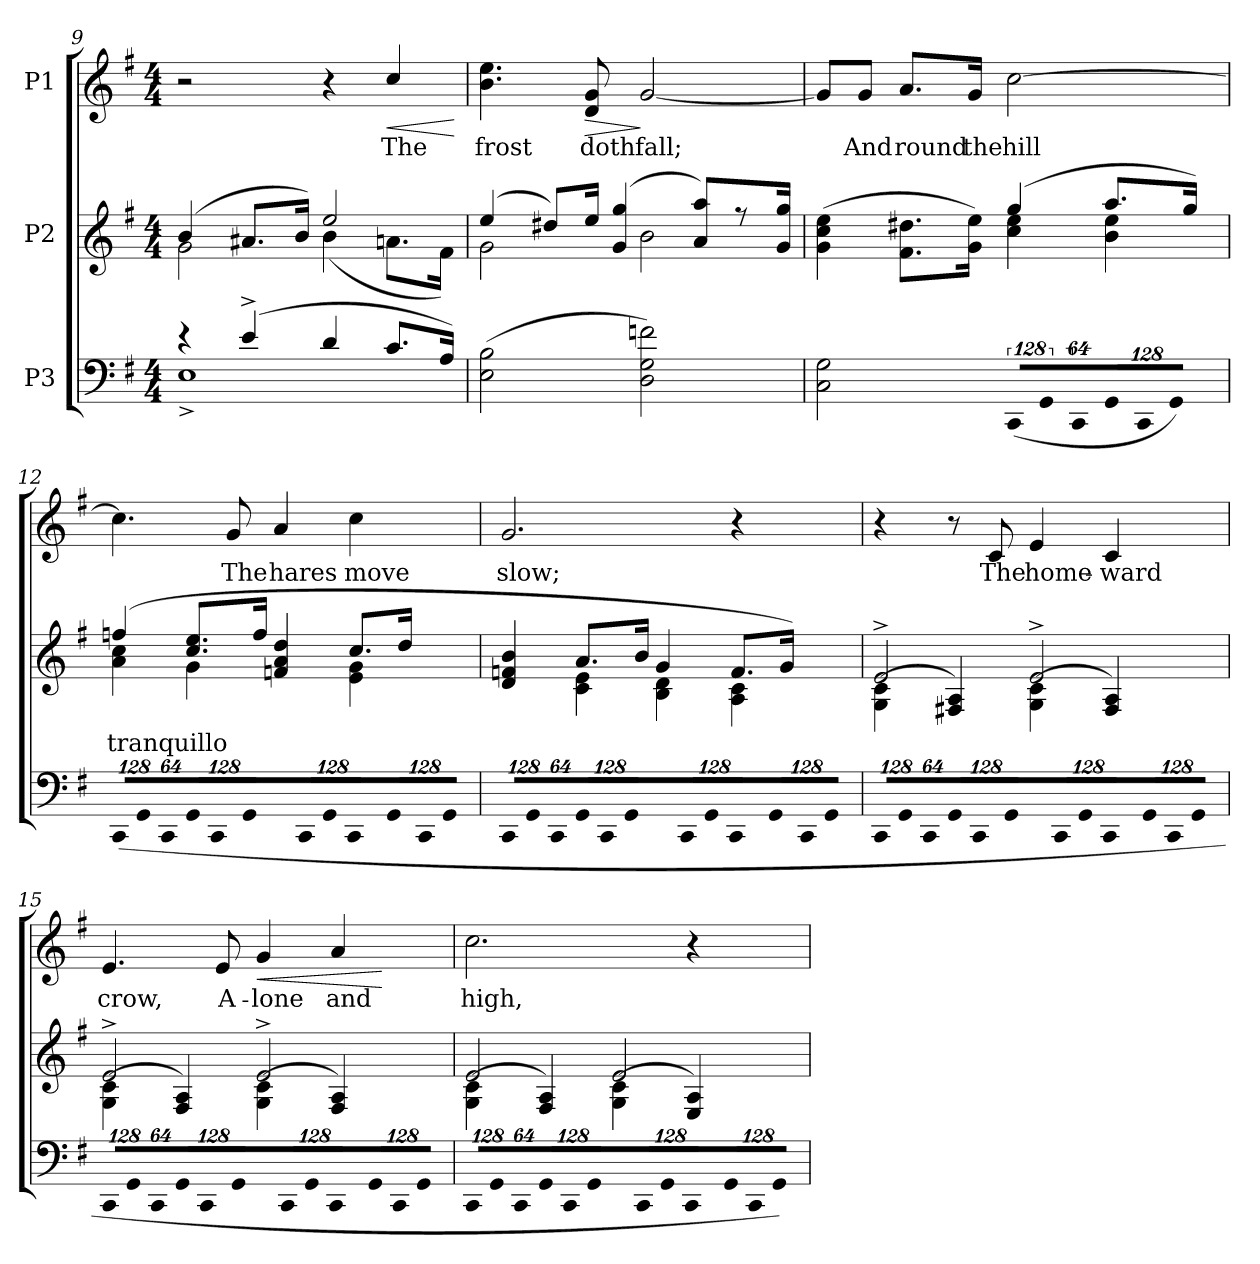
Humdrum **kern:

**kern	**kern	**text	**kern	**text	**dynam
*part3	*part2	*part2	*part1	*part1	*part1
*staff3	*staff2	*staff2	*staff1	*staff1	*staff1
*I"P3	*I"P2	*	*I"P1	*	*
*clefF4	*clefG2	*	*clefG2	*	*
*k[f#]	*k[f#]	*	*k[f#]	*	*
*e:	*e:	*	*e:	*	*
*M4/4	*M4/4	*	*M4/4	*	*
=9	=9	=9	=9	=9	=9
*^	*^	*	*	*	*
4r	1E^i	(4bi/	2gi\	.	2r	.	.
(4e^i/	.	8.a#Xi/L	.	.	.	.	.
.	.	16bi/Jk)	.	.	.	.	.
4di/	.	2eei/	(4bi\	.	4r	.	.
!	!	!	!	!	!	!LO:LY:b:color=#000000	!LO:HP:b
8.ci/L	.	.	8.ani\L	.	4cci/	The	<
16Ai/Jk)	.	.	16f#i\Jk)	.	.	.	.
*v	*v	*	*	*	*	*	*
*	*v	*v	*	*	*	*
.	.	.	.	.	[
=10	=10	=10	=10	=10	=10
*	*^	*	*	*	*
!	!	!	!	!	!LO:LY:b:color=#000000	!
(2Ei\ 2Bi	(4eei/	2gi\	.	4.bi\ 4.eei	frost	.
.	8dd#Xi/L)	.	.	.	.	.
!	!	!	!	!	!LO:LY:b:color=#000000	!LO:HP:b
.	16eei/Jk	.	.	8di/ 8gi	doth	>
.	(4gi/ 4ggi	.	.	.	.	.
!	!	!	!	!	!LO:LY:b:color=#000000	!
2Di\ 2Gi 2fni)	.	2bi\	.	[2gi/	fall;	]
.	8ai/ 8aaiL)	.	.	.	.	.
.	8r	.	.	.	.	.
.	16gi/ 16ggiJk	.	.	.	.	.
=11	=11	=11	=11	=11	=11	=11
2Ci\ 2Gi	(4gi\ 4cci 4eei	2ryy	.	8gi/L]	.	.
!	!	!	!	!	!LO:LY:b:color=#000000	!
.	.	.	.	8gi/J	And	.
!	!	!	!	!	!LO:LY:b:color=#000000	!
.	8.f#i\ 8.dd#XiL	.	.	8.ai/L	round	.
!	!	!	!	!	!LO:LY:b:color=#000000	!
.	16gi\ 16eeiJk)	.	.	16gi/Jk	the	.
!LO:N:vis=8	!	!	!	!	!	!
!	!	!	!	!	!LO:LY:b:color=#000000	!
(1024%85CCi/L	(4ggi/	4cci\ 4eei	.	[2cci\	hill	.
!LO:N:vis=8	!	!	!	!	!	!
1024%85GGi/	.	.	.	.	.	.
!LO:N:vis=8	!	!	!	!	!	!
512%43CCi/J	.	.	.	.	.	.
!LO:N:vis=8	!	!	!	!	!	!
1024%85GGi/L	8.aai/L	4bi\ 4eei	.	.	.	.
!LO:N:vis=8	!	!	!	!	!	!
1024%85CCi/	.	.	.	.	.	.
!LO:N:vis=8	!	!	!	!	!	!
512%43GGi/J)	.	.	.	.	.	.
.	16ggi/Jk)	.	.	.	.	.
!!LO:LB:g=z
=12	=12	=12	=12	=12	=12	=12
*Xbrackettup	*	*	*	*	*	*
!LO:N:vis=8	!	!	!	!	!	!
!	!	!	!LO:LY:b:color=#000000	!	!	!
(1024%85CCi/L	(4ffni/	4ai\ 4cci	tranquillo	4.cci\]	.	.
!LO:N:vis=8	!	!	!	!	!	!
1024%85GGi/	.	.	.	.	.	.
!LO:N:vis=8	!	!	!	!	!	!
512%43CCi/J	.	.	.	.	.	.
!LO:N:vis=8	!	!	!	!	!	!
1024%85GGi/L	8.cci/ 8.eeiL	4gi\	.	.	.	.
!LO:N:vis=8	!	!	!	!	!	!
1024%85CCi/	.	.	.	.	.	.
!	!	!	!	!	!LO:LY:b:color=#000000	!
.	.	.	.	8gi/	The	.
!LO:N:vis=8	!	!	!	!	!	!
512%43GGi/J	.	.	.	.	.	.
.	16ffi/Jk	.	.	.	.	.
!LO:N:vis=8	!	!	!	!	!	!
!	!	!	!	!	!LO:LY:b:color=#000000	!
1024%85CCi/L	4fni/ 4ai 4ddi	4ryy	.	4ai/	hares	.
!LO:N:vis=8	!	!	!	!	!	!
1024%85GGi/	.	.	.	.	.	.
!LO:N:vis=8	!	!	!	!	!	!
512%43CCi/J	.	.	.	.	.	.
!LO:N:vis=8	!	!	!	!	!	!
!	!	!	!	!	!LO:LY:b:color=#000000	!
1024%85GGi/L	8.cci/L	4ei\ 4gi	.	4cci\	move	.
!LO:N:vis=8	!	!	!	!	!	!
1024%85CCi/	.	.	.	.	.	.
!LO:N:vis=8	!	!	!	!	!	!
512%43GGi/J	.	.	.	.	.	.
.	16ddi/Jk	.	.	.	.	.
=13	=13	=13	=13	=13	=13	=13
!LO:N:vis=8	!	!	!	!	!	!
!	!	!	!	!	!LO:LY:b:color=#000000	!
1024%85CCi/L	4di/ 4fni 4bi	4ryy	.	2.gi/	slow;	.
!LO:N:vis=8	!	!	!	!	!	!
1024%85GGi/	.	.	.	.	.	.
!LO:N:vis=8	!	!	!	!	!	!
512%43CCi/J	.	.	.	.	.	.
!LO:N:vis=8	!	!	!	!	!	!
1024%85GGi/L	8.ai/L	4ci\ 4ei	.	.	.	.
!LO:N:vis=8	!	!	!	!	!	!
1024%85CCi/	.	.	.	.	.	.
!LO:N:vis=8	!	!	!	!	!	!
512%43GGi/J	.	.	.	.	.	.
.	16bi/Jk	.	.	.	.	.
!LO:N:vis=8	!	!	!	!	!	!
1024%85CCi/L	4gi/	4Bi\ 4di	.	.	.	.
!LO:N:vis=8	!	!	!	!	!	!
1024%85GGi/	.	.	.	.	.	.
!LO:N:vis=8	!	!	!	!	!	!
512%43CCi/J	.	.	.	.	.	.
!LO:N:vis=8	!	!	!	!	!	!
1024%85GGi/L	8.fi/L	4Ai\ 4ci	.	4r	.	.
!LO:N:vis=8	!	!	!	!	!	!
1024%85CCi/	.	.	.	.	.	.
!LO:N:vis=8	!	!	!	!	!	!
512%43GGi/J	.	.	.	.	.	.
.	16gi/Jk)	.	.	.	.	.
=14	=14	=14	=14	=14	=14	=14
!LO:N:vis=8	!	!	!	!	!	!
1024%85CCi/L	2e^i/	(4Gi\ 4ci	.	4r	.	.
!LO:N:vis=8	!	!	!	!	!	!
1024%85GGi/	.	.	.	.	.	.
!LO:N:vis=8	!	!	!	!	!	!
512%43CCi/J	.	.	.	.	.	.
!LO:N:vis=8	!	!	!	!	!	!
1024%85GGi/L	.	4F#Xi/ 4Ai)	.	8r	.	.
!LO:N:vis=8	!	!	!	!	!	!
1024%85CCi/	.	.	.	.	.	.
!	!	!	!	!	!LO:LY:b:color=#000000	!
.	.	.	.	8ci/	The	.
!LO:N:vis=8	!	!	!	!	!	!
512%43GGi/J	.	.	.	.	.	.
!LO:N:vis=8	!	!	!	!	!	!
!	!	!	!	!	!LO:LY:b:color=#000000	!
1024%85CCi/L	2e^i/	(4Gi\ 4ci	.	4ei/	home-	.
!LO:N:vis=8	!	!	!	!	!	!
1024%85GGi/	.	.	.	.	.	.
!LO:N:vis=8	!	!	!	!	!	!
512%43CCi/J	.	.	.	.	.	.
!LO:N:vis=8	!	!	!	!	!	!
!	!	!	!	!	!LO:LY:b:color=#000000	!
1024%85GGi/L	.	4F#i/ 4Ai)	.	4ci/	-ward	.
!LO:N:vis=8	!	!	!	!	!	!
1024%85CCi/	.	.	.	.	.	.
!LO:N:vis=8	!	!	!	!	!	!
512%43GGi/J	.	.	.	.	.	.
!!LO:PB:g=z
=15	=15	=15	=15	=15	=15	=15
!LO:N:vis=8	!	!	!	!	!	!
!	!	!	!	!	!LO:LY:b:color=#000000	!
1024%85CCi/L	2e^i/	(4Gi\ 4ci	.	4.ei/	crow,	.
!LO:N:vis=8	!	!	!	!	!	!
1024%85GGi/	.	.	.	.	.	.
!LO:N:vis=8	!	!	!	!	!	!
512%43CCi/J	.	.	.	.	.	.
!LO:N:vis=8	!	!	!	!	!	!
1024%85GGi/L	.	4F#i/ 4Ai)	.	.	.	.
!LO:N:vis=8	!	!	!	!	!	!
1024%85CCi/	.	.	.	.	.	.
!	!	!	!	!	!LO:LY:b:color=#000000	!
.	.	.	.	8ei/	A-	.
!LO:N:vis=8	!	!	!	!	!	!
512%43GGi/J	.	.	.	.	.	.
!LO:N:vis=8	!	!	!	!	!	!
!	!	!	!	!	!LO:LY:b:color=#000000	!LO:HP:b
1024%85CCi/L	2e^i/	(4Gi\ 4ci	.	4gi/	-lone	<
!LO:N:vis=8	!	!	!	!	!	!
1024%85GGi/	.	.	.	.	.	.
!LO:N:vis=8	!	!	!	!	!	!
512%43CCi/J	.	.	.	.	.	.
!LO:N:vis=8	!	!	!	!	!	!
!	!	!	!	!	!LO:LY:b:color=#000000	!
1024%85GGi/L	.	4F#i/ 4Ai)	.	4ai/	and	.
!LO:N:vis=8	!	!	!	!	!	!
1024%85CCi/	.	.	.	.	.	.
!LO:N:vis=8	!	!	!	!	!	!
512%43GGi/J	.	.	.	.	.	.
*	*v	*v	*	*	*	*
.	.	.	.	.	[
=16	=16	=16	=16	=16	=16
!LO:N:vis=8	!	!	!	!	!
*	*^	*	*	*	*
!	!	!	!	!	!LO:LY:b:color=#000000	!
1024%85CCi/L	2ei/	(4Gi\ 4ci	.	2.cci\	high,	.
!LO:N:vis=8	!	!	!	!	!	!
1024%85GGi/	.	.	.	.	.	.
!LO:N:vis=8	!	!	!	!	!	!
512%43CCi/J	.	.	.	.	.	.
!LO:N:vis=8	!	!	!	!	!	!
1024%85GGi/L	.	4F#i/ 4Ai)	.	.	.	.
!LO:N:vis=8	!	!	!	!	!	!
1024%85CCi/	.	.	.	.	.	.
!LO:N:vis=8	!	!	!	!	!	!
512%43GGi/J	.	.	.	.	.	.
!LO:N:vis=8	!	!	!	!	!	!
1024%85CCi/L	2ei/	(4Gi\ 4ci	.	.	.	.
!LO:N:vis=8	!	!	!	!	!	!
1024%85GGi/	.	.	.	.	.	.
!LO:N:vis=8	!	!	!	!	!	!
512%43CCi/J	.	.	.	.	.	.
!LO:N:vis=8	!	!	!	!	!	!
1024%85GGi/L	.	4Ei/ 4Ai)	.	4r	.	.
!LO:N:vis=8	!	!	!	!	!	!
1024%85CCi/	.	.	.	.	.	.
!LO:N:vis=8	!	!	!	!	!	!
512%43GGi/J)	.	.	.	.	.	.
*	*v	*v	*	*	*	*
=	=	=	=	=	=
*-	*-	*-	*-	*-	*-
